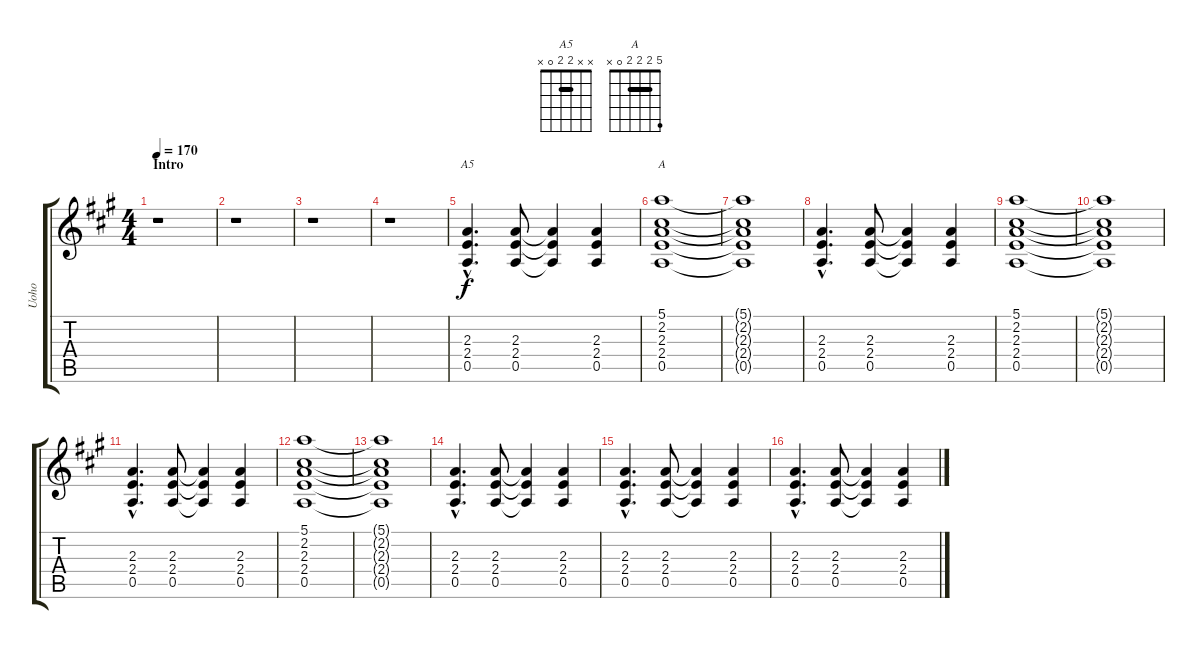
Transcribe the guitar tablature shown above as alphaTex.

\track ("Uoho" "Uoho") {instrument distortionguitar}
\staff {score tabs}
\tuning (E4 B3 G3 D3 A2 E2) {hide}
\chord ("A5" x x 2 2 0 x) {barre 2}
\chord ("A" 5 2 2 2 0 x) {barre 2}
\ts (4 4)
\section ("" "Intro")
\tempo 170
\clef g2
\ks a
r.1{dy f instrument distortionguitar} |
r.1 |
r.1 |
r.1 |
(2.3{hac} 2.4{hac} 0.5{hac}).4{d ch "A5"} (2.3 2.4 0.5).8 (2.3{t} 2.4{t} 0.5{t}).4 (2.3 2.4 0.5).4 |
(5.1 2.2 2.3 2.4 0.5).1{ch "A"} |
(5.1{t} 2.2{t} 2.3{t} 2.4{t} 0.5{t}).1 |
(2.3{hac} 2.4{hac} 0.5{hac}).4{d} (2.3 2.4 0.5).8 (2.3{t} 2.4{t} 0.5{t}).4 (2.3 2.4 0.5).4 |
(5.1 2.2 2.3 2.4 0.5).1 |
(5.1{t} 2.2{t} 2.3{t} 2.4{t} 0.5{t}).1 |
(2.3{hac} 2.4{hac} 0.5{hac}).4{d} (2.3 2.4 0.5).8 (2.3{t} 2.4{t} 0.5{t}).4 (2.3 2.4 0.5).4 |
(5.1 2.2 2.3 2.4 0.5).1 |
(5.1{t} 2.2{t} 2.3{t} 2.4{t} 0.5{t}).1 |
(2.3{hac} 2.4{hac} 0.5{hac}).4{d} (2.3 2.4 0.5).8 (2.3{t} 2.4{t} 0.5{t}).4 (2.3 2.4 0.5).4 |
(2.3{hac} 2.4{hac} 0.5{hac}).4{d} (2.3 2.4 0.5).8 (2.3{t} 2.4{t} 0.5{t}).4 (2.3 2.4 0.5).4 |
(2.3{hac} 2.4{hac} 0.5{hac}).4{d} (2.3 2.4 0.5).8 (2.3{t} 2.4{t} 0.5{t}).4 (2.3 2.4 0.5).4
